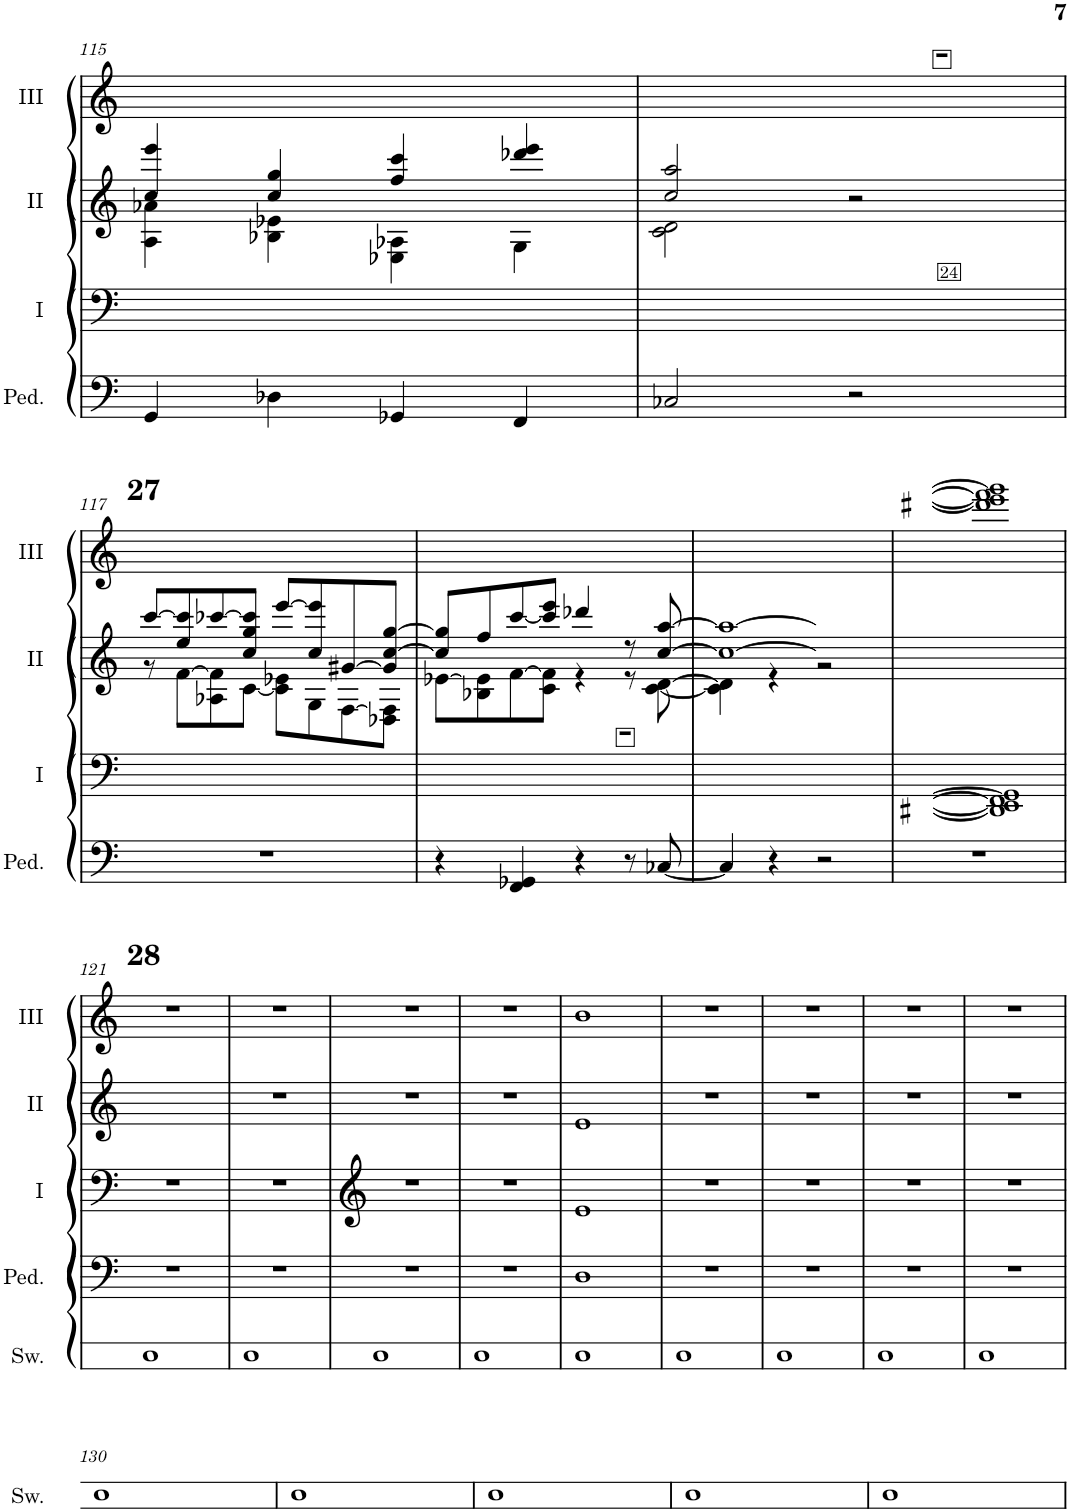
**kern	**kern	**kern	**kern	**kern
*part5	*part4	*part3	*part2	*part1
*staff5	*staff4	*staff3	*staff2	*staff1
*I"Schweller	*I"Pedale	*I"Manual I	*I"Manual II	*I"Manual III
*I'Sw.	*I'Ped.	*I'I	*I'II	*I'III
!!LO:PB:g=z
*clefG2	*clefF4	*clefF4	*clefG2	*clefG2
*Trd7c12	*	*	*	*
*k[]	*k[]	*k[]	*k[]	*k[]
*M4/4	*M4/4	*M4/4	*M4/4	*M4/4
=115	=115	=115	=115	=115
*	*	*	*^	*
1r	4GG/	1ryy	4cc/ 4eee/	4A\ 4a-X\	1ryy
.	4D-X\	.	4cc/ 4gg/	4B-X\ 4e-X\	.
.	4GG-X/	.	4ff/ 4ccc/	4E-X\ 4A-X\	.
.	4FF/	.	4ddd-X/ 4eee/	4G\	.
=116	=116	=116	=116	=116	=116
1r	2C-X/	2.ryy	2cc/ 2aa/	2c\ 2d\	2.ryy
.	2r	.	2r	2ryy	.
!	!	!	!	!	!LO:TX:a:t=-
!	!	!LO:TX:a:t=24	!	!	!
.	.	4ryy	.	.	4ryy
!!LO:LB:g=z
!!LO:REH:place=s1:a:t=
!!LO:REH:place=s1:a:B:cj:enc=none:fs=14:t=27
=117	=117	=117	=117	=117	=117
1r	1r	1ryy	[8ccc/L	8r	1ryy
.	.	.	8ee/ 8ccc/]	[>8f\L	.
.	.	.	[8ccc-X/	8A-X\ 8f\]	.
.	.	.	8cc/ 8gg/ 8ccc-/]J	[8c\J	.
.	.	.	[8eee/L	8c\] 8e-X\L	.
.	.	.	8cc/ 8eee/]	8G\	.
.	.	.	[8g#X/	[>8F\	.
.	.	.	8g#/] [8cc/ [8gg/J	8D-X\ 8F\]J	.
=118	=118	=118	=118	=118	=118
1r	4r	2ryy	8cc/] 8gg/]L	[>8e-X\L	2ryy
.	.	.	8ff/	8B-X\ 8e-\]	.
.	4FF/ 4GG-X/	.	[<8ccc/	[>8f\	.
.	.	.	8ccc/] 8eee/J	8c\ 8f\]J	.
.	4r	4ryy	4ddd-X/	4r	4ryy
!	!	!LO:TX:a:t=-	!	!	!
.	8r	4ryy	8r	8r	4ryy
.	[8C-X/	.	[8cc/ [8aa/	[8c\ [>8d\	.
=119	=119	=119	=119	=119	=119
!	!	!	!LO:N:n=1:head=open	!	!
!	!	!	!LO:N:n=2:head=open	!	!
1r	4C-/]	1ryy	2cc_ 2aa_	4c\] 4d\]	1ryy
.	4r	.	.	4r	.
.	2r	.	2cc] 2aa]	2r	.
=120	=120	=120	=120	=120	=120
!	!	!LO:N:n=1:head=open	!	!	!
!	!	!LO:N:n=2:head=open	!	!	!
!	!	!LO:N:n=3:head=open	!	!	!
!	!	!LO:N:n=4:head=open	!	!	!
*	*	*	*v	*v	*
1r	1r	[2DD#X [2EE [2FF [2GG	1ryy	[2ddd#X [2eee [2fff [2ggg
!	!	!LO:N:n=1:head=open	!	!
!	!	!LO:N:n=2:head=open	!	!
!	!	!LO:N:n=3:head=open	!	!
!	!	!LO:N:n=4:head=open	!	!LO:N:n=1:head=open
!	!	!	!	!LO:N:n=2:head=open
!	!	!	!	!LO:N:n=3:head=open
!	!	!	!	!LO:N:n=4:head=open
.	.	2DD#] 2EE] 2FF] 2GG]	.	2ddd#] 2eee] 2fff] 2ggg]
!!LO:LB:g=z
!!LO:REH:place=s1:a:t=
!!LO:REH:place=s1:a:B:cj:enc=none:fs=14:t=28
=121	=121	=121	=121	=121
1G	1r	1r	1ryy	1r
=122	=122	=122	=122	=122
1G	1r	1r	1r	1r
=123	=123	=123	=123	=123
1G	1r	1r	1r	1r
=124	=124	=124	=124	=124
1G	1r	1r	1r	1r
=125	=125	=125	=125	=125
1G	1D	1e	1e	1b
=126	=126	=126	=126	=126
1G	1r	1r	1r	1r
=127	=127	=127	=127	=127
1G	1r	1r	1r	1r
=128	=128	=128	=128	=128
1G	1r	1r	1r	1r
=129	=129	=129	=129	=129
1G	1r	1r	1r	1r
!!LO:LB:g=z
=130	=130	=130	=130	=130
1G	1r	1r	1r	1r
=131	=131	=131	=131	=131
1G	1r	1r	1r	1r
=132	=132	=132	=132	=132
1G	1r	1r	1r	1r
=133	=133	=133	=133	=133
1G	1r	1r	1r	1r
=134	=134	=134	=134	=134
1G	1r	1r	1r	1r
=	=	=	=	=
*-	*-	*-	*-	*-
